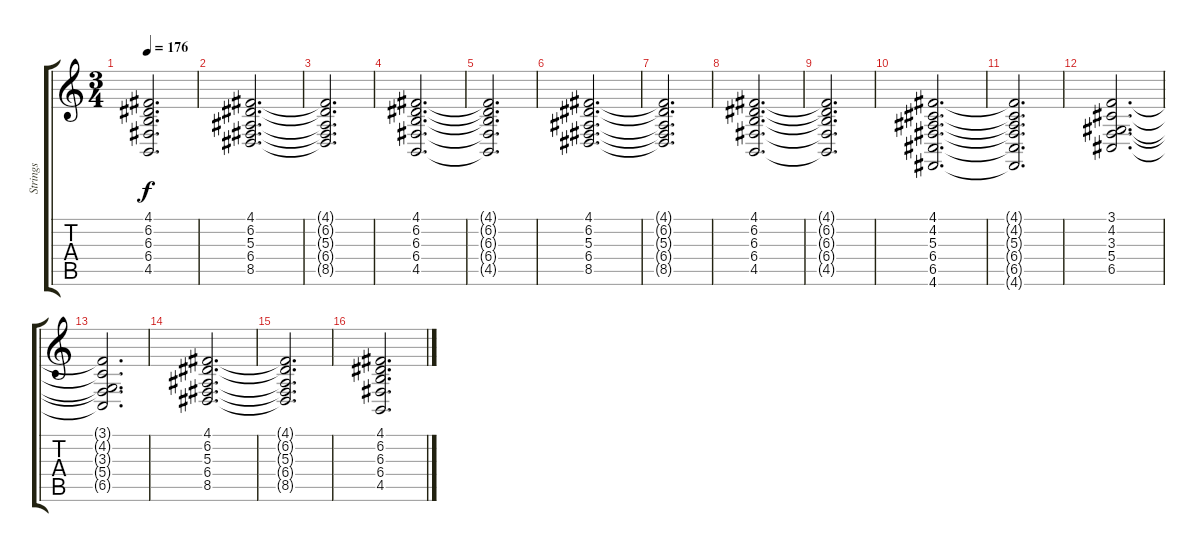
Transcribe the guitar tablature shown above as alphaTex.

\track ("Strings" "Strings") {instrument stringensemble1}
\staff {score tabs}
\tuning (D4 A3 F3 C3 G2 D2) {hide}
\ts (3 4)
\tempo 176
\clef g2
\ks c
(4.1{t} 6.2{t} 6.3{t} 6.4{t} 4.5{t}).2{d dy f} |
(4.1 6.2 5.3 6.4 8.5).2{d} |
(4.1{t} 6.2{t} 5.3{t} 6.4{t} 8.5{t}).2{d} |
(4.1 6.2 6.3 6.4 4.5).2{d} |
(4.1{t} 6.2{t} 6.3{t} 6.4{t} 4.5{t}).2{d} |
(4.1 6.2 5.3 6.4 8.5).2{d} |
(4.1{t} 6.2{t} 5.3{t} 6.4{t} 8.5{t}).2{d} |
(4.1 6.2 6.3 6.4 4.5).2{d} |
(4.1{t} 6.2{t} 6.3{t} 6.4{t} 4.5{t}).2{d} |
(4.1 4.2 5.3 6.4 6.5 4.6).2{d} |
(4.1{t} 4.2{t} 5.3{t} 6.4{t} 6.5{t} 4.6{t}).2{d} |
(3.1 4.2 3.3 5.4 6.5).2{d} |
(3.1{t} 4.2{t} 3.3{t} 5.4{t} 6.5{t}).2{d} |
(4.1 6.2 5.3 6.4 8.5).2{d} |
(4.1{t} 6.2{t} 5.3{t} 6.4{t} 8.5{t}).2{d} |
(4.1 6.2 6.3 6.4 4.5).2{d}
